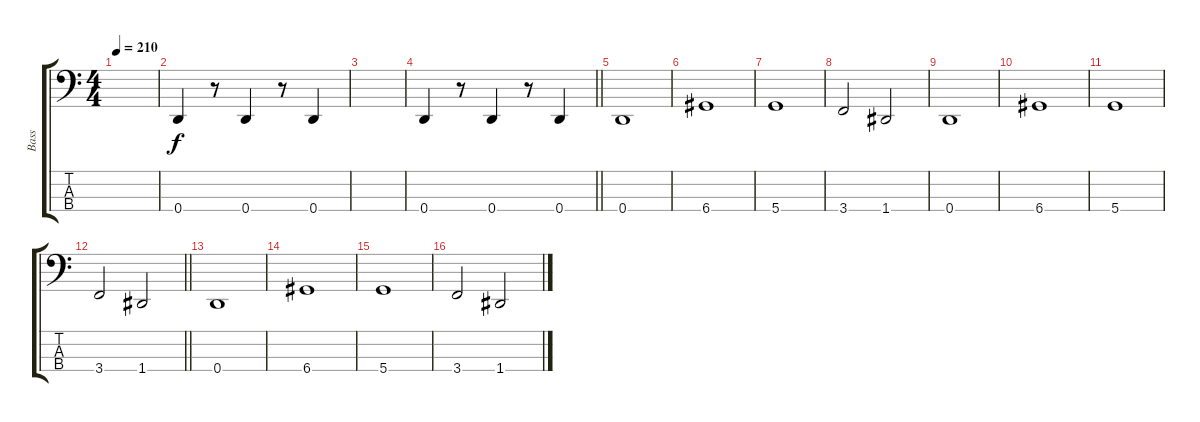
\track ("Bass" "Bass") {instrument electricbassfinger}
\staff {score tabs}
\tuning (F2 C2 G1 D1) {hide}
\ts (4 4)
\tempo 210
\clef f4
\ks c
|
0.4.4 r.8 0.4.4 r.8 0.4.4 |
|
\barLineRight lightlight
0.4.4 r.8 0.4.4 r.8 0.4.4 |
0.4.1 |
6.4.1 |
5.4.1 |
3.4.2 1.4.2 |
0.4.1 |
6.4.1 |
5.4.1 |
\barLineRight lightlight
3.4.2 1.4.2 |
0.4.1 |
6.4.1 |
5.4.1 |
3.4.2 1.4.2
